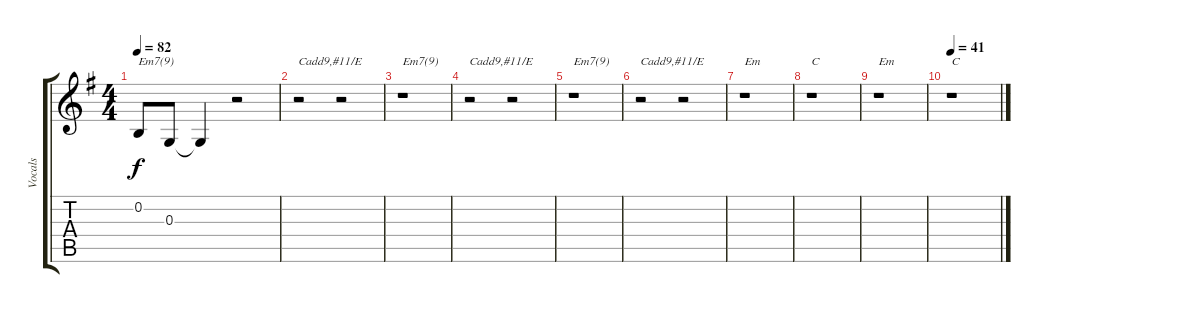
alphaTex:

\track ("Vocals" "Vocals") {instrument sopranosax}
\staff {score tabs}
\tuning (E4 B3 G3 D3 A2 E2) {hide}
\ts (4 4)
\tempo 82
\clef g2
\ks eminor
0.2.8{txt "Em7(9)" dy f} 0.3.8 0.3{t}.4 r.2 |
r.2{txt "Cadd9,#11/E"} r.2 |
r.1{txt "Em7(9)"} |
r.2{txt "Cadd9,#11/E"} r.2 |
r.1{txt "Em7(9)"} |
r.2{txt "Cadd9,#11/E"} r.2 |
r.1{txt "Em"} |
r.1{txt "C"} |
r.1{txt "Em"} |
\tempo 41
r.1{txt "C"}
